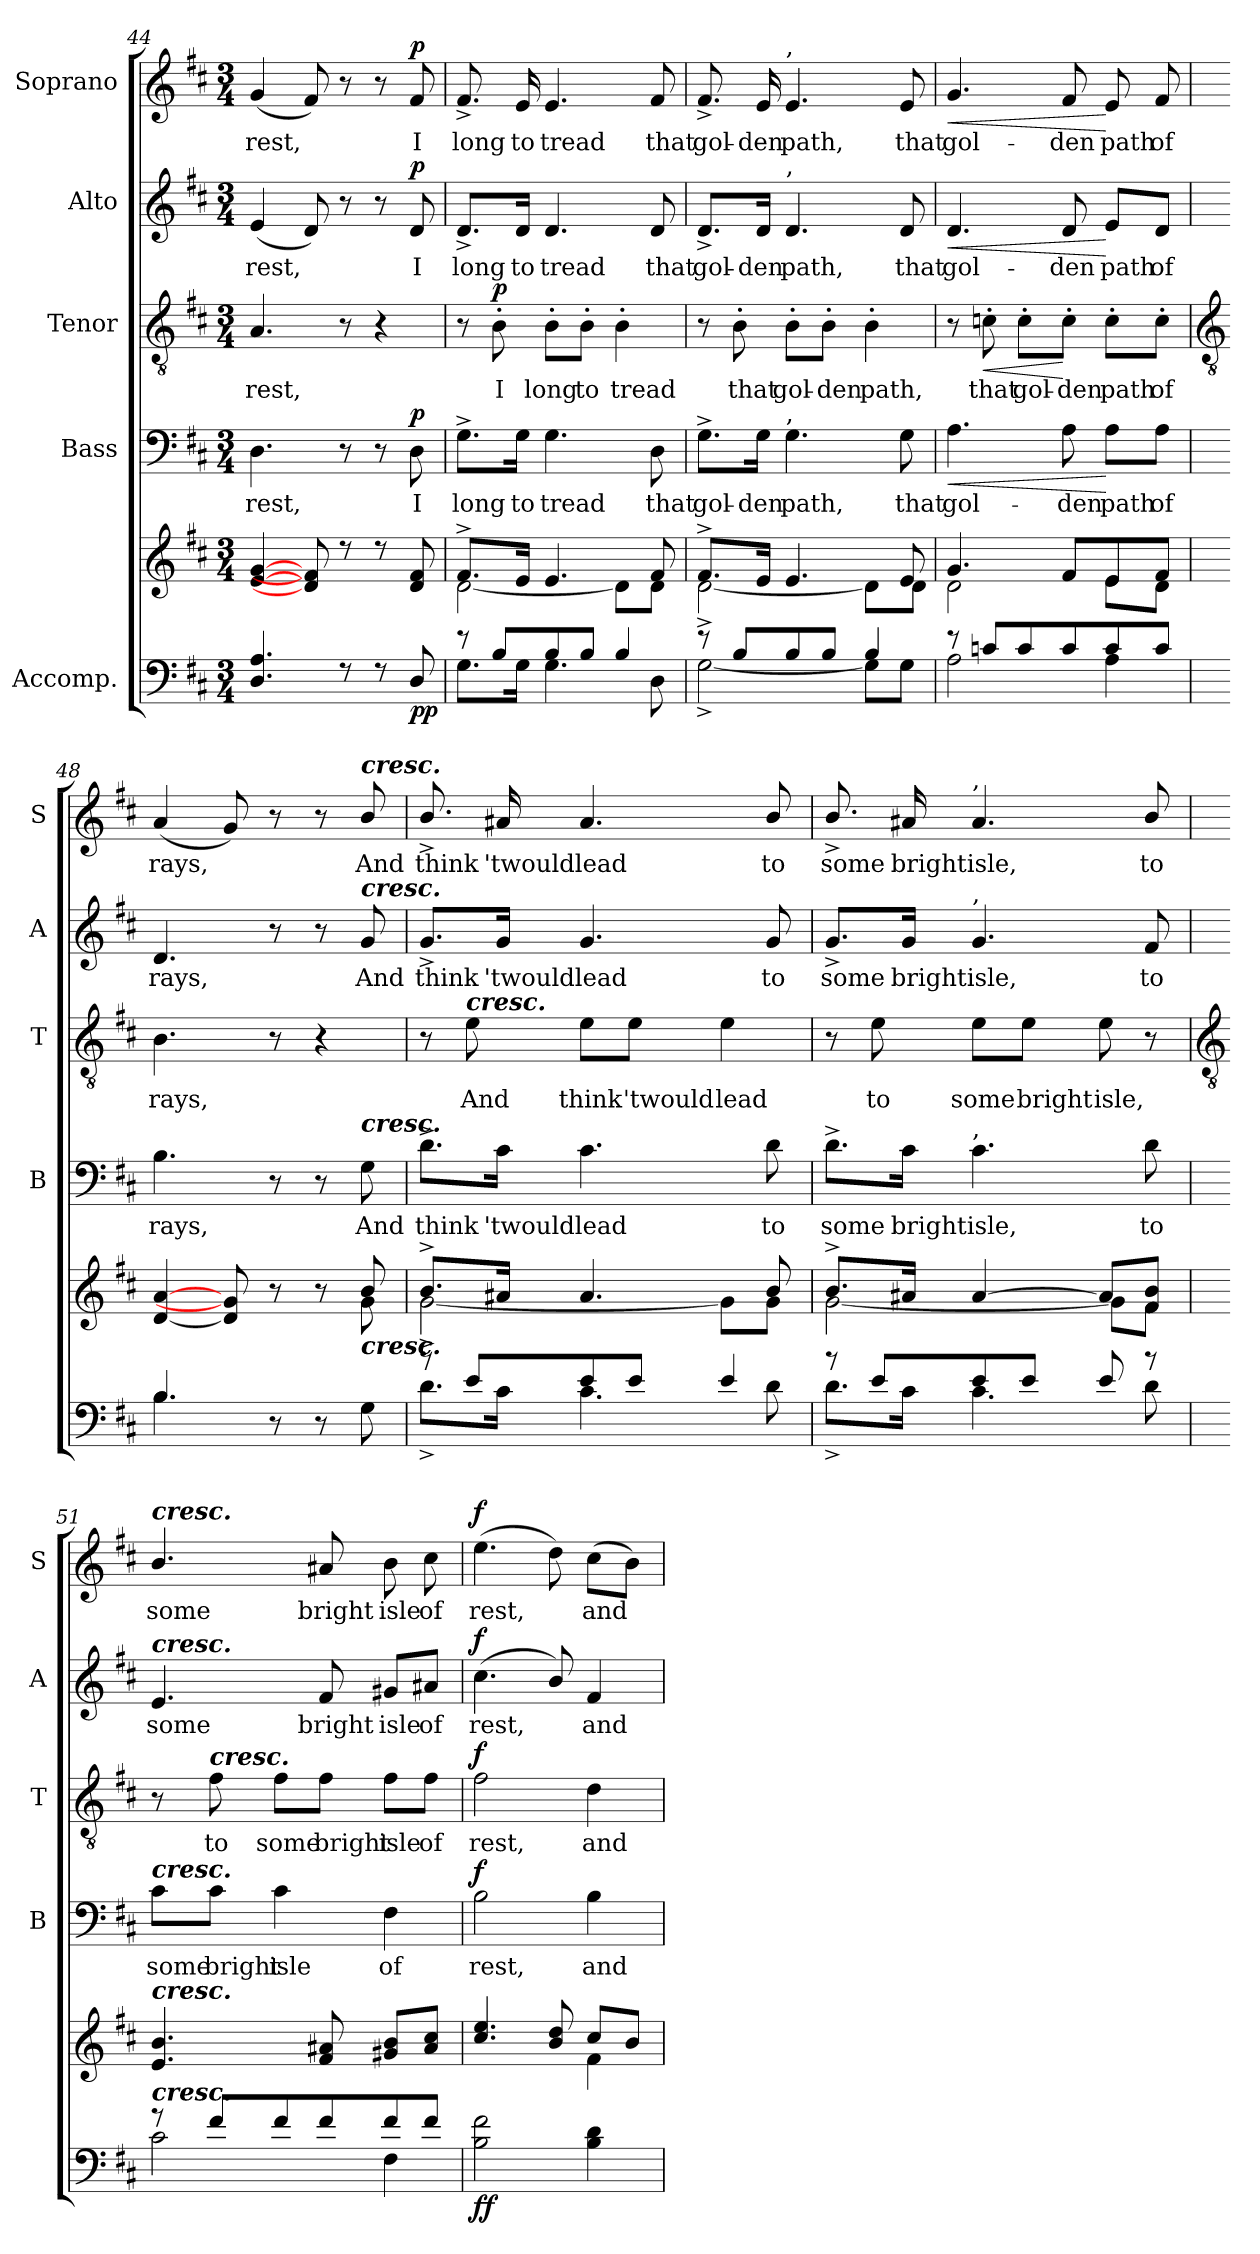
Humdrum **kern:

**kern	**kern	**dynam	**kern	**text	**dynam	**kern	**text	**dynam	**kern	**text	**dynam	**kern	**text	**dynam
*part5	*part5	*part5	*part4	*part4	*part4	*part3	*part3	*part3	*part2	*part2	*part2	*part1	*part1	*part1
*staff6	*staff5	*staff5/6	*staff4	*staff4	*staff4	*staff3	*staff3	*staff3	*staff2	*staff2	*staff2	*staff1	*staff1	*staff1
*I"Accomp.	*	*	*I"Bass	*	*	*I"Tenor	*	*	*I"Alto	*	*	*I"Soprano	*	*
*	*	*	*I'B	*	*	*I'T	*	*	*I'A	*	*	*I'S	*	*
!!LO:LB:g=z
*clefF4	*clefG2	*	*clefF4	*	*	*clefGv2	*	*	*clefG2	*	*	*clefG2	*	*
*k[f#c#]	*k[f#c#]	*	*k[f#c#]	*	*	*k[f#c#]	*	*	*k[f#c#]	*	*	*k[f#c#]	*	*
*D:	*D:	*	*D:	*	*	*D:	*	*	*D:	*	*	*D:	*	*
*M3/4	*M3/4	*	*M3/4	*	*	*M3/4	*	*	*M3/4	*	*	*M3/4	*	*
=44	=44	=44	=44	=44	=44	=44	=44	=44	=44	=44	=44	=44	=44	=44
*^	*^	*	*	*	*	*	*	*	*	*	*	*	*	*
!	!LO:N:vis=1	!	!LO:N:vis=1	!	!	!LO:LY:b	!	!	!LO:LY:b	!	!	!LO:LY:b	!	!	!LO:LY:b	!
4.D/ 4.A/	2.ryy	[4e/ [4g/	2.ryy	.	4.D	rest,	.	4.A	rest,	.	(<4e	rest,	.	(<4g	rest,	.
.	.	8d/] 8f#/]	.	.	.	.	.	.	.	.	8d)	.	.	8f#)	.	.
8r	.	8r	.	.	8r	.	.	8r	.	.	8r	.	.	8r	.	.
8r	.	8r	.	.	8r	.	.	4r	.	.	8r	.	.	8r	.	.
!	!	!	!	!LO:DY:b=2	!	!LO:LY:b	!	!	!	!	!	!LO:LY:b	!	!	!LO:LY:b	!
!	!	!	!	!LO:DY:n=1:b	!	!	!LO:DY:b	!	!	!	!	!	!LO:DY:b	!	!	!LO:DY:b
8D/	.	8d/ 8f#/	.	p p	8D	I	p	.	.	.	8d	I	p	8f#	I	p
=45	=45	=45	=45	=45	=45	=45	=45	=45	=45	=45	=45	=45	=45	=45	=45	=45
!	!	!	!	!	!	!LO:LY:b	!	!	!	!	!	!LO:LY:b	!	!	!LO:LY:b	!
8r	8.G\L	8.f#^/L	[2d\	.	8.G^\L	long	.	8r	.	.	8.d^/L	long	.	8.f#^	long	.
!	!	!	!	!	!	!	!	!	!LO:LY:b	!LO:DY:b	!	!	!	!	!	!
8B/L	.	.	.	.	.	.	.	8B'	I	p	.	.	.	.	.	.
!	!	!	!	!	!	!LO:LY:b	!	!	!	!	!	!LO:LY:b	!	!	!LO:LY:b	!
.	16G\J	16e/J	.	.	16G\Jk	to	.	.	.	.	16d/Jk	to	.	16e	to	.
!	!	!	!	!	!	!LO:LY:b	!	!	!LO:LY:b	!	!	!LO:LY:b	!	!	!LO:LY:b	!
8B/	4.G\	4.e/	.	.	4.G	tread	.	8B'\L	long	.	4.d	tread	.	4.e	tread	.
!	!	!	!	!	!	!	!	!	!LO:LY:b	!	!	!	!	!	!	!
8B/J	.	.	.	.	.	.	.	8B'\J	to	.	.	.	.	.	.	.
!	!	!	!	!	!	!	!	!	!LO:LY:b	!	!	!	!	!	!	!
4B/	.	.	8d\L]	.	.	.	.	4B'	tread	.	.	.	.	.	.	.
!	!	!	!	!	!	!LO:LY:b	!	!	!	!	!	!LO:LY:b	!	!	!LO:LY:b	!
.	8D\	8f#/	8d\J	.	8D	that	.	.	.	.	8d	that	.	8f#	that	.
=46	=46	=46	=46	=46	=46	=46	=46	=46	=46	=46	=46	=46	=46	=46	=46	=46
!	!	!	!	!	!	!LO:LY:b	!	!	!	!	!	!LO:LY:b	!	!	!LO:LY:b	!
8r	[2G^\	8.f#^/L	[2d^\	.	8.G^\L	gol-	.	8r	.	.	8.d^/L	gol-	.	8.f#^	gol-	.
!	!	!	!	!	!	!	!	!	!LO:LY:b	!	!	!	!	!	!	!
8B/L	.	.	.	.	.	.	.	8B'	that	.	.	.	.	.	.	.
!	!	!	!	!	!	!LO:LY:b	!	!	!	!	!	!LO:LY:b	!	!	!LO:LY:b	!
.	.	16e/J	.	.	16G\Jk	-den	.	.	.	.	16d/Jk	-den	.	16e	-den	.
!	!	!	!	!	!	!	!	!	!	!	!	!	!	!LO:TX:a:t=,	!	!
!	!	!	!	!	!	!	!	!	!	!	!LO:TX:a:t=,	!	!	!	!	!
!	!	!	!	!	!LO:TX:a:t=,	!	!	!	!	!	!	!	!	!	!	!
!	!	!	!	!	!	!LO:LY:b	!	!	!LO:LY:b	!	!	!LO:LY:b	!	!	!LO:LY:b	!
8B/	.	4.e/	.	.	4.G	path,	.	8B'\L	gol-	.	4.d	path,	.	4.e	path,	.
!	!	!	!	!	!	!	!	!	!LO:LY:b	!	!	!	!	!	!	!
8B/J	.	.	.	.	.	.	.	8B'\J	-den	.	.	.	.	.	.	.
!	!	!	!	!	!	!	!	!	!LO:LY:b	!	!	!	!	!	!	!
4B/	8G\L]	.	8d\L]	.	.	.	.	4B'	path,	.	.	.	.	.	.	.
!	!	!	!	!	!	!LO:LY:b	!	!	!	!	!	!LO:LY:b	!	!	!LO:LY:b	!
.	8G\J	8e/	8d\J	.	8G	that	.	.	.	.	8d	that	.	8e	that	.
=47	=47	=47	=47	=47	=47	=47	=47	=47	=47	=47	=47	=47	=47	=47	=47	=47
!	!	!	!	!	!	!LO:LY:b	!LO:HP:b	!	!	!	!	!LO:LY:b	!LO:HP:b	!	!LO:LY:b	!LO:HP:b
8r	2A\	4.g/	2d\	.	4.A	gol-	<	8r	.	.	4.d	gol-	<	4.g	gol-	<
!	!	!	!	!	!	!	!	!	!LO:LY:b	!LO:HP:b	!	!	!	!	!	!
8cn/L	.	.	.	.	.	.	.	8cn'	that	<	.	.	.	.	.	.
!	!	!	!	!	!	!	!	!	!LO:LY:b	!	!	!	!	!	!	!
8c/	.	.	.	.	.	.	.	8c'\L	gol-	.	.	.	.	.	.	.
!	!	!	!	!	!	!LO:LY:b	!	!	!LO:LY:b	!	!	!LO:LY:b	!	!	!LO:LY:b	!
8c/	.	8f#/L	.	.	8A	-den	.	8c'\J	-den	[	8d	-den	.	8f#	-den	.
!	!	!	!	!	!	!LO:LY:b	!	!	!LO:LY:b	!	!	!LO:LY:b	!	!	!LO:LY:b	!
8c/	4A\	8e/	8e\L	.	8A\L	path	[	8c'\L	path	.	8e/L	path	[	8e	path	[
!	!	!	!	!	!	!LO:LY:b	!	!	!LO:LY:b	!	!	!LO:LY:b	!	!	!LO:LY:b	!
8c/J	.	8f#/J	8d\J	.	8A\J	of	.	8c'\J	of	.	8d/J	of	.	8f#	of	.
!!LO:LB:g=z
=48	=48	=48	=48	=48	=48	=48	=48	=48	=48	=48	=48	=48	=48	=48	=48	=48
*	*	*	*	*	*	*	*	*clefGv2	*	*	*	*	*	*	*	*
!	!	!	!	!	!	!LO:LY:b	!	!	!LO:LY:b	!	!	!LO:LY:b	!	!	!LO:LY:b	!
4.B/	4.B\	[4d/ [4a/	4.ryy	.	4.B	rays,	.	4.B	rays,	.	4.d	rays,	.	(<4a	rays,	.
.	.	8d/] 8g/]	.	.	.	.	.	.	.	.	.	.	.	8g)	.	.
8ryy	8r	8ryy	8r	.	8r	.	.	8r	.	.	8r	.	.	8r	.	.
4ryy	8r	8ryy	8r	.	8r	.	.	4r	.	.	8r	.	.	8r	.	.
!	!	!	!	!	!	!	!	!	!	!	!	!	!	!LO:TX:a:Bi:t=cresc.	!	!
!	!	!	!	!	!	!	!	!	!	!	!LO:TX:a:Bi:t=cresc.	!	!	!	!	!
!	!	!	!	!	!LO:TX:a:Bi:t=cresc.	!	!	!	!	!	!	!	!	!	!	!
!	!	!LO:TX:b:Bi:t=cresc.	!	!	!	!	!	!	!	!	!	!	!	!	!	!
!	!	!	!	!	!	!LO:LY:b	!	!	!	!	!	!LO:LY:b	!	!	!LO:LY:b	!
.	8G\	8b/	8g\	.	8G	And	.	.	.	.	8g	And	.	8b/	And	.
=49	=49	=49	=49	=49	=49	=49	=49	=49	=49	=49	=49	=49	=49	=49	=49	=49
!	!	!	!	!	!	!LO:LY:b	!	!	!	!	!	!LO:LY:b	!	!	!LO:LY:b	!
8r	8.d^\L	8.b^/L	[2g^\	.	8.d^\L	think	.	8r	.	.	8.g^/L	think	.	8.b^/	think	.
!	!	!	!	!	!	!	!	!LO:TX:a:Bi:t=cresc.	!	!	!	!	!	!	!	!
!	!	!	!	!	!	!	!	!	!LO:LY:b	!	!	!	!	!	!	!
8e/L	.	.	.	.	.	.	.	8e	And	.	.	.	.	.	.	.
!	!	!	!	!	!	!LO:LY:b	!	!	!	!	!	!LO:LY:b	!	!	!LO:LY:b	!
.	16c#\J	16a#X/J	.	.	16c#\Jk	'twould	.	.	.	.	16g/Jk	'twould	.	16a#X	'twould	.
!	!	!	!	!	!	!LO:LY:b	!	!	!LO:LY:b	!	!	!LO:LY:b	!	!	!LO:LY:b	!
8e/	4.c#\	4.a#/	.	.	4.c#	lead	.	8e\L	think	.	4.g	lead	.	4.a#	lead	.
!	!	!	!	!	!	!	!	!	!LO:LY:b	!	!	!	!	!	!	!
8e/J	.	.	.	.	.	.	.	8e\J	'twould	.	.	.	.	.	.	.
!	!	!	!	!	!	!	!	!	!LO:LY:b	!	!	!	!	!	!	!
4e/	.	.	8g\L]	.	.	.	.	4e	lead	.	.	.	.	.	.	.
!	!	!	!	!	!	!LO:LY:b	!	!	!	!	!	!LO:LY:b	!	!	!LO:LY:b	!
.	8d\	8b/	8g\J	.	8d	to	.	.	.	.	8g	to	.	8b/	to	.
=50	=50	=50	=50	=50	=50	=50	=50	=50	=50	=50	=50	=50	=50	=50	=50	=50
!	!	!	!	!	!	!LO:LY:b	!	!	!	!	!	!LO:LY:b	!	!	!LO:LY:b	!
8r	8.d^\L	8.b^/L	[2g\	.	8.d^\L	some	.	8r	.	.	8.g^/L	some	.	8.b^/	some	.
!	!	!	!	!	!	!	!	!	!LO:LY:b	!	!	!	!	!	!	!
8e/L	.	.	.	.	.	.	.	8e	to	.	.	.	.	.	.	.
!	!	!	!	!	!	!LO:LY:b	!	!	!	!	!	!LO:LY:b	!	!	!LO:LY:b	!
.	16c#\J	16a#X/J	.	.	16c#\Jk	bright	.	.	.	.	16g/Jk	bright	.	16a#X	bright	.
!	!	!	!	!	!	!	!	!	!	!	!	!	!	!LO:TX:a:t=,	!	!
!	!	!	!	!	!	!	!	!	!	!	!LO:TX:a:t=,	!	!	!	!	!
!	!	!	!	!	!LO:TX:a:t=,	!	!	!	!	!	!	!	!	!	!	!
!	!	!	!	!	!	!LO:LY:b	!	!	!LO:LY:b	!	!	!LO:LY:b	!	!	!LO:LY:b	!
8e/	4.c#\	[4a#/	.	.	4.c#	isle,	.	8e\L	some	.	4.g	isle,	.	4.a#	isle,	.
!	!	!	!	!	!	!	!	!	!LO:LY:b	!	!	!	!	!	!	!
8e/J	.	.	.	.	.	.	.	8e\J	bright	.	.	.	.	.	.	.
!	!	!	!	!	!	!	!	!	!LO:LY:b	!	!	!	!	!	!	!
8e/	.	8a#/L]	8g\L]	.	.	.	.	8e	isle,	.	.	.	.	.	.	.
!	!	!	!	!	!	!LO:LY:b	!	!	!	!	!	!LO:LY:b	!	!	!LO:LY:b	!
8r	8d\	8f#/ 8b/J	8f#\J	.	8d	to	.	8r	.	.	8f#	to	.	8b/	to	.
!!LO:LB:g=z
=51	=51	=51	=51	=51	=51	=51	=51	=51	=51	=51	=51	=51	=51	=51	=51	=51
*	*	*	*	*	*	*	*	*clefGv2	*	*	*	*	*	*	*	*
!	!	!	!	!	!	!	!	!	!	!	!	!	!	!LO:TX:a:Bi:t=cresc.	!	!
!	!	!	!	!	!	!	!	!	!	!	!LO:TX:a:Bi:t=cresc.	!	!	!	!	!
!	!	!	!	!	!LO:TX:a:Bi:t=cresc.	!	!	!	!	!	!	!	!	!	!	!
!	!	!LO:TX:a:Bi:t=cresc.	!	!	!	!	!	!	!	!	!	!	!	!	!	!
!LO:TX:a:Bi:t=cresc.	!	!	!	!	!	!	!	!	!	!	!	!	!	!	!	!
!	!	!	!LO:N:vis=1	!	!	!LO:LY:b	!	!	!	!	!	!LO:LY:b	!	!	!LO:LY:b	!
8r	2c#\	4.e/ 4.b/	2.ryy	.	8c#\L	some	.	8r	.	.	4.e	some	.	4.b/	some	.
!	!	!	!	!	!	!	!	!LO:TX:a:Bi:t=cresc.	!	!	!	!	!	!	!	!
!	!	!	!	!	!	!LO:LY:b	!	!	!LO:LY:b	!	!	!	!	!	!	!
8f#/L	.	.	.	.	8c#\J	bright	.	8f#	to	.	.	.	.	.	.	.
!	!	!	!	!	!	!LO:LY:b	!	!	!LO:LY:b	!	!	!	!	!	!	!
8f#/	.	.	.	.	4c#	isle	.	8f#\L	some	.	.	.	.	.	.	.
!	!	!	!	!	!	!	!	!	!LO:LY:b	!	!	!LO:LY:b	!	!	!LO:LY:b	!
8f#/	.	8f#/ 8a#X/	.	.	.	.	.	8f#\J	bright	.	8f#	bright	.	8a#X	bright	.
!	!	!	!	!	!	!LO:LY:b	!	!	!LO:LY:b	!	!	!LO:LY:b	!	!	!LO:LY:b	!
8f#/	4F#\	8g#X/ 8b/L	.	.	4F#	of	.	8f#\L	isle	.	8g#X/L	isle	.	8b	isle	.
!	!	!	!	!	!	!	!	!	!LO:LY:b	!	!	!LO:LY:b	!	!	!LO:LY:b	!
8f#/J	.	8a#/ 8cc#/J	.	.	.	.	.	8f#\J	of	.	8a#X/J	of	.	8cc#	of	.
=52	=52	=52	=52	=52	=52	=52	=52	=52	=52	=52	=52	=52	=52	=52	=52	=52
!LO:N:vis=1	!	!	!	!LO:DY:b=2	!	!LO:LY:b	!	!	!LO:LY:b	!	!	!LO:LY:b	!	!	!LO:LY:b	!
!	!	!	!	!LO:DY:n=1:b	!	!	!LO:DY:b	!	!	!LO:DY:b	!	!	!LO:DY:b	!	!	!LO:DY:b
2.ryy	2B\ 2f#\	4.cc#/ 4.ee/	2ryy	f f	2B	rest,	f	2f#	rest,	f	(<4.cc#	rest,	f	(>4.ee	rest,	f
.	.	8b/ 8dd/	.	.	.	.	.	.	.	.	8b/)	.	.	8dd)	.	.
!	!	!	!	!	!	!LO:LY:b	!	!	!LO:LY:b	!	!	!LO:LY:b	!	!	!LO:LY:b	!
.	4B\ 4d\	8cc#/L	4f#\	.	4B	and	.	4d	and	.	4f#	and	.	(>8cc#L	and	.
.	.	8b/J	.	.	.	.	.	.	.	.	.	.	.	8bJ)	.	.
*v	*v	*	*	*	*	*	*	*	*	*	*	*	*	*	*	*
*	*v	*v	*	*	*	*	*	*	*	*	*	*	*	*	*
=	=	=	=	=	=	=	=	=	=	=	=	=	=	=
*-	*-	*-	*-	*-	*-	*-	*-	*-	*-	*-	*-	*-	*-	*-
